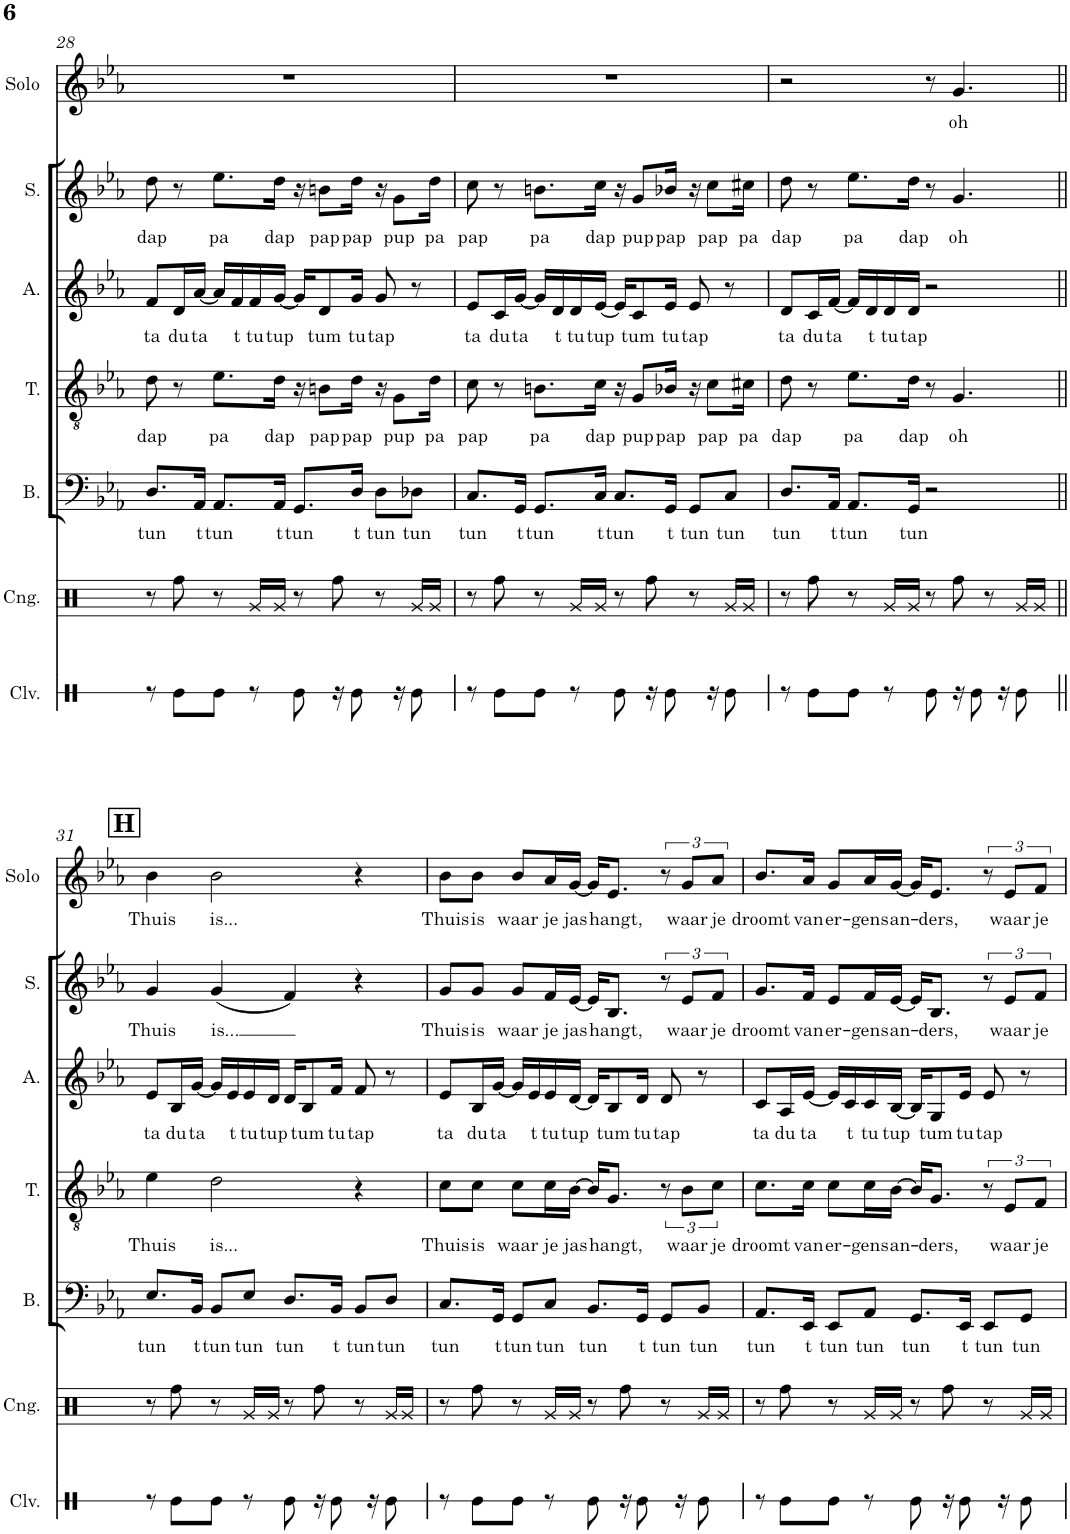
**kern	**kern	**kern	**text	**kern	**text	**kern	**text	**kern	**text	**kern	**text
*part7	*part6	*part5	*part5	*part4	*part4	*part3	*part3	*part2	*part2	*part1	*part1
*staff7	*staff6	*staff5	*staff5	*staff4	*staff4	*staff3	*staff3	*staff2	*staff2	*staff1	*staff1
*I"Claves	*I"Conga	*I"Bas	*	*I"Tenor	*	*I"Alt	*	*I"Sopraan	*	*I"Solo	*
*I'Clv.	*I'Cng.	*I'B.	*	*I'T.	*	*I'A.	*	*I'S.	*	*I'Solo	*
!!LO:PB:g=z
*clefX	*clefX	*clefF4	*	*clefGv2	*	*clefG2	*	*clefG2	*	*clefG2	*
*k[]	*k[]	*k[b-e-a-]	*	*k[b-e-a-]	*	*k[b-e-a-]	*	*k[b-e-a-]	*	*k[b-e-a-]	*
*M4/4	*M4/4	*M4/4	*	*M4/4	*	*M4/4	*	*M4/4	*	*M4/4	*
=28	=28	=28	=28	=28	=28	=28	=28	=28	=28	=28	=28
!	!	!	!LO:LY:b	!	!LO:LY:b	!	!LO:LY:b	!	!LO:LY:b	!	!
8r	8r	8.D/L	tun	8d\	dap	8f/L	ta	8dd\	dap	1r	.
!	!	!	!	!	!	!	!LO:LY:b	!	!	!	!
8Re\L	8Rff\	.	.	8r	.	16d/L	du	8r	.	.	.
!	!	!	!LO:LY:b	!	!	!	!LO:LY:b	!	!	!	!
.	.	16AA-/Jk	t	.	.	[16a-/JJ	ta	.	.	.	.
!	!	!	!LO:LY:b	!	!LO:LY:b	!	!	!	!LO:LY:b	!	!
8Re\J	8r	8.AA-/L	tun	8.e-\L	pa	16a-/LL]	.	8.ee-\L	pa	.	.
!	!	!	!	!	!	!	!LO:LY:b	!	!	!	!
.	.	.	.	.	.	16f/	t	.	.	.	.
!	!	!	!	!	!	!	!LO:LY:b	!	!	!	!
8r	16Rg/LL	.	.	.	.	16f/	tu	.	.	.	.
!	!	!	!LO:LY:b	!	!LO:LY:b	!	!LO:LY:b	!	!LO:LY:b	!	!
.	16Rg/JJ	16AA-/Jk	t	16d\Jk	dap	[16g/JJ	tup	16dd\Jk	dap	.	.
!	!	!	!LO:LY:b	!	!	!	!	!	!	!	!
8Re\	8r	8.GG/L	tun	16r	.	16g/KL]	.	16r	.	.	.
!	!	!	!	!	!LO:LY:b	!	!LO:LY:b	!	!LO:LY:b	!	!
.	.	.	.	8Bn\L	pap	8d/	tum	8bn\L	pap	.	.
16r	8Rff\	.	.	.	.	.	.	.	.	.	.
!	!	!	!LO:LY:b	!	!LO:LY:b	!	!LO:LY:b	!	!LO:LY:b	!	!
8Re\	.	16D/Jk	t	16d\Jk	pap	16g/Jk	tu	16dd\Jk	pap	.	.
!	!	!	!LO:LY:b	!	!	!	!LO:LY:b	!	!	!	!
.	8r	8D\L	tun	16r	.	8g/	tap	16r	.	.	.
!	!	!	!	!	!LO:LY:b	!	!	!	!LO:LY:b	!	!
16r	.	.	.	8G\L	pup	.	.	8g\L	pup	.	.
!	!	!	!LO:LY:b	!	!	!	!	!	!	!	!
8Re\	16Rg/LL	8D-X\J	tun	.	.	8r	.	.	.	.	.
!	!	!	!	!	!LO:LY:b	!	!	!	!LO:LY:b	!	!
.	16Rg/JJ	.	.	16d\Jk	pa	.	.	16dd\Jk	pa	.	.
=29	=29	=29	=29	=29	=29	=29	=29	=29	=29	=29	=29
!	!	!	!LO:LY:b	!	!LO:LY:b	!	!LO:LY:b	!	!LO:LY:b	!	!
8r	8r	8.C/L	tun	8c\	pap	8e-/L	ta	8cc\	pap	1r	.
!	!	!	!	!	!	!	!LO:LY:b	!	!	!	!
8Re\L	8Rff\	.	.	8r	.	16c/L	du	8r	.	.	.
!	!	!	!LO:LY:b	!	!	!	!LO:LY:b	!	!	!	!
.	.	16GG/Jk	t	.	.	[16g/JJ	ta	.	.	.	.
!	!	!	!LO:LY:b	!	!LO:LY:b	!	!	!	!LO:LY:b	!	!
8Re\J	8r	8.GG/L	tun	8.Bn\L	pa	16g/LL]	.	8.bn\L	pa	.	.
!	!	!	!	!	!	!	!LO:LY:b	!	!	!	!
.	.	.	.	.	.	16d/	t	.	.	.	.
!	!	!	!	!	!	!	!LO:LY:b	!	!	!	!
8r	16Rg/LL	.	.	.	.	16d/	tu	.	.	.	.
!	!	!	!LO:LY:b	!	!LO:LY:b	!	!LO:LY:b	!	!LO:LY:b	!	!
.	16Rg/JJ	16C/Jk	t	16c\Jk	dap	[16e-/JJ	tup	16cc\Jk	dap	.	.
!	!	!	!LO:LY:b	!	!	!	!	!	!	!	!
8Re\	8r	8.C/L	tun	16r	.	16e-/KL]	.	16r	.	.	.
!	!	!	!	!	!LO:LY:b	!	!LO:LY:b	!	!LO:LY:b	!	!
.	.	.	.	8G/L	pup	8c/	tum	8g/L	pup	.	.
16r	8Rff\	.	.	.	.	.	.	.	.	.	.
!	!	!	!LO:LY:b	!	!LO:LY:b	!	!LO:LY:b	!	!LO:LY:b	!	!
8Re\	.	16GG/Jk	t	16B-X/Jk	pap	16e-/Jk	tu	16b-X/Jk	pap	.	.
!	!	!	!LO:LY:b	!	!	!	!LO:LY:b	!	!	!	!
.	8r	8GG/L	tun	16r	.	8e-/	tap	16r	.	.	.
!	!	!	!	!	!LO:LY:b	!	!	!	!LO:LY:b	!	!
16r	.	.	.	8c\L	pap	.	.	8cc\L	pap	.	.
!	!	!	!LO:LY:b	!	!	!	!	!	!	!	!
8Re\	16Rg/LL	8C/J	tun	.	.	8r	.	.	.	.	.
!	!	!	!	!	!LO:LY:b	!	!	!	!LO:LY:b	!	!
.	16Rg/JJ	.	.	16c#X\Jk	pa	.	.	16cc#X\Jk	pa	.	.
=30	=30	=30	=30	=30	=30	=30	=30	=30	=30	=30	=30
!	!	!	!LO:LY:b	!	!LO:LY:b	!	!LO:LY:b	!	!LO:LY:b	!	!
8r	8r	8.D/L	tun	8d\	dap	8d/L	ta	8dd\	dap	2r	.
!	!	!	!	!	!	!	!LO:LY:b	!	!	!	!
8Re\L	8Rff\	.	.	8r	.	16c/L	du	8r	.	.	.
!	!	!	!LO:LY:b	!	!	!	!LO:LY:b	!	!	!	!
.	.	16AA-/Jk	t	.	.	[16f/JJ	ta	.	.	.	.
!	!	!	!LO:LY:b	!	!LO:LY:b	!	!	!	!LO:LY:b	!	!
8Re\J	8r	8.AA-/L	tun	8.e-\L	pa	16f/LL]	.	8.ee-\L	pa	.	.
!	!	!	!	!	!	!	!LO:LY:b	!	!	!	!
.	.	.	.	.	.	16d/	t	.	.	.	.
!	!	!	!	!	!	!	!LO:LY:b	!	!	!	!
8r	16Rg/LL	.	.	.	.	16d/	tu	.	.	.	.
!	!	!	!LO:LY:b	!	!LO:LY:b	!	!LO:LY:b	!	!LO:LY:b	!	!
.	16Rg/JJ	16GG/Jk	tun	16d\Jk	dap	16d/JJ	tap	16dd\Jk	dap	.	.
8Re\	8r	2r	.	8r	.	2r	.	8r	.	8r	.
!	!	!	!	!	!LO:LY:b	!	!	!	!LO:LY:b	!	!LO:LY:b
16r	8Rff\	.	.	4.G/	oh	.	.	4.g/	oh	4.g/	oh
8Re\	.	.	.	.	.	.	.	.	.	.	.
.	8r	.	.	.	.	.	.	.	.	.	.
16r	.	.	.	.	.	.	.	.	.	.	.
8Re\	16Rg/LL	.	.	.	.	.	.	.	.	.	.
.	16Rg/JJ	.	.	.	.	.	.	.	.	.	.
!!LO:LB:g=z
!!LO:REH:place=s1:a:B:cj:fs=14:t=H
=31||	=31||	=31||	=31||	=31||	=31||	=31||	=31||	=31||	=31||	=31||	=31||
!	!	!	!LO:LY:b	!	!LO:LY:b	!	!LO:LY:b	!	!LO:LY:b	!	!LO:LY:b
8r	8r	8.E-/L	tun	4e-\	Thuis	8e-/L	ta	4g/	Thuis	4b-\	Thuis
!	!	!	!	!	!	!	!LO:LY:b	!	!	!	!
8Re\L	8Rff\	.	.	.	.	16B-/L	du	.	.	.	.
!	!	!	!LO:LY:b	!	!	!	!LO:LY:b	!	!	!	!
.	.	16BB-/Jk	t	.	.	[16g/JJ	ta	.	.	.	.
!	!	!	!LO:LY:b	!	!LO:LY:b	!	!	!	!LO:LY:b	!	!LO:LY:b
8Re\J	8r	8BB-/L	tun	2d\	is...	16g/LL]	.	(4g/	is...	2b-\	is...
!	!	!	!	!	!	!	!LO:LY:b	!	!	!	!
.	.	.	.	.	.	16e-/	t	.	.	.	.
!	!	!	!LO:LY:b	!	!	!	!LO:LY:b	!	!	!	!
8r	16Rg/LL	8E-/J	tun	.	.	16e-/	tu	.	.	.	.
!	!	!	!	!	!	!	!LO:LY:b	!	!	!	!
.	16Rg/JJ	.	.	.	.	16d/JJ	tup	.	.	.	.
!	!	!	!LO:LY:b	!	!	!	!	!	!	!	!
8Re\	8r	8.D/L	tun	.	.	16d/KL	.	4f/)	.	.	.
!	!	!	!	!	!	!	!LO:LY:b	!	!	!	!
.	.	.	.	.	.	8B-/	tum	.	.	.	.
16r	8Rff\	.	.	.	.	.	.	.	.	.	.
!	!	!	!LO:LY:b	!	!	!	!LO:LY:b	!	!	!	!
8Re\	.	16BB-/Jk	t	.	.	16f/Jk	tu	.	.	.	.
!	!	!	!LO:LY:b	!	!	!	!LO:LY:b	!	!	!	!
.	8r	8BB-/L	tun	4r	.	8f/	tap	4r	.	4r	.
16r	.	.	.	.	.	.	.	.	.	.	.
!	!	!	!LO:LY:b	!	!	!	!	!	!	!	!
8Re\	16Rg/LL	8D/J	tun	.	.	8r	.	.	.	.	.
.	16Rg/JJ	.	.	.	.	.	.	.	.	.	.
=32	=32	=32	=32	=32	=32	=32	=32	=32	=32	=32	=32
!	!	!	!LO:LY:b	!	!LO:LY:b	!	!LO:LY:b	!	!LO:LY:b	!	!LO:LY:b
8r	8r	8.C/L	tun	8c\L	Thuis	8e-/L	ta	8g/L	Thuis	8b-\L	Thuis
!	!	!	!	!	!LO:LY:b	!	!LO:LY:b	!	!LO:LY:b	!	!LO:LY:b
8Re\L	8Rff\	.	.	8c\J	is	16B-/L	du	8g/J	is	8b-\J	is
!	!	!	!LO:LY:b	!	!	!	!LO:LY:b	!	!	!	!
.	.	16GG/Jk	t	.	.	[16g/JJ	ta	.	.	.	.
!	!	!	!LO:LY:b	!	!LO:LY:b	!	!	!	!LO:LY:b	!	!LO:LY:b
8Re\J	8r	8GG/L	tun	8c\L	waar	16g/LL]	.	8g/L	waar	8b-/L	waar
!	!	!	!	!	!	!	!LO:LY:b	!	!	!	!
.	.	.	.	.	.	16e-/	t	.	.	.	.
!	!	!	!LO:LY:b	!	!LO:LY:b	!	!LO:LY:b	!	!LO:LY:b	!	!LO:LY:b
8r	16Rg/LL	8C/J	tun	16c\L	je	16e-/	tu	16f/L	je	16a-/L	je
!	!	!	!	!	!LO:LY:b	!	!LO:LY:b	!	!LO:LY:b	!	!LO:LY:b
.	16Rg/JJ	.	.	[16B-\JJ	jas	[16d/JJ	tup	[16e-/JJ	jas	[16g/JJ	jas
!	!	!	!LO:LY:b	!	!	!	!	!	!	!	!
8Re\	8r	8.BB-/L	tun	16B-/KL]	.	16d/KL]	.	16e-/KL]	.	16g/KL]	.
!	!	!	!	!	!LO:LY:b	!	!LO:LY:b	!	!LO:LY:b	!	!LO:LY:b
.	.	.	.	8.G/J	hangt,	8B-/	tum	8.B-/J	hangt,	8.e-/J	hangt,
16r	8Rff\	.	.	.	.	.	.	.	.	.	.
!	!	!	!LO:LY:b	!	!	!	!LO:LY:b	!	!	!	!
8Re\	.	16GG/Jk	t	.	.	16d/Jk	tu	.	.	.	.
!	!	!	!LO:LY:b	!	!	!	!LO:LY:b	!	!	!	!
.	8r	8GG/L	tun	12r	.	8d/	tap	12r	.	12r	.
16r	.	.	.	.	.	.	.	.	.	.	.
!	!	!	!	!	!LO:LY:b	!	!	!	!LO:LY:b	!	!LO:LY:b
.	.	.	.	12B-\L	waar	.	.	12e-/L	waar	12g/L	waar
!	!	!	!LO:LY:b	!	!	!	!	!	!	!	!
8Re\	16Rg/LL	8BB-/J	tun	.	.	8r	.	.	.	.	.
!	!	!	!	!	!LO:LY:b	!	!	!	!LO:LY:b	!	!LO:LY:b
.	.	.	.	12c\J	je	.	.	12f/J	je	12a-/J	je
.	16Rg/JJ	.	.	.	.	.	.	.	.	.	.
=33	=33	=33	=33	=33	=33	=33	=33	=33	=33	=33	=33
!	!	!	!LO:LY:b	!	!LO:LY:b	!	!LO:LY:b	!	!LO:LY:b	!	!LO:LY:b
8r	8r	8.AA-/L	tun	8.c\L	droomt	8c/L	ta	8.g/L	droomt	8.b-/L	droomt
!	!	!	!	!	!	!	!LO:LY:b	!	!	!	!
8Re\L	8Rff\	.	.	.	.	16A-/L	du	.	.	.	.
!	!	!	!LO:LY:b	!	!LO:LY:b	!	!LO:LY:b	!	!LO:LY:b	!	!LO:LY:b
.	.	16EE-/Jk	t	16c\Jk	van	[16e-/JJ	ta	16f/Jk	van	16a-/Jk	van
!	!	!	!LO:LY:b	!	!LO:LY:b	!	!	!	!LO:LY:b	!	!LO:LY:b
8Re\J	8r	8EE-/L	tun	8c\L	er-	16e-/LL]	.	8e-/L	er-	8g/L	er-
!	!	!	!	!	!	!	!LO:LY:b	!	!	!	!
.	.	.	.	.	.	16c/	t	.	.	.	.
!	!	!	!LO:LY:b	!	!LO:LY:b	!	!LO:LY:b	!	!LO:LY:b	!	!LO:LY:b
8r	16Rg/LL	8AA-/J	tun	16c\L	-gens	16c/	tu	16f/L	-gens	16a-/L	-gens
!	!	!	!	!	!LO:LY:b	!	!LO:LY:b	!	!LO:LY:b	!	!LO:LY:b
.	16Rg/JJ	.	.	[16B-\JJ	an-	[16B-/JJ	tup	[16e-/JJ	an-	[16g/JJ	an-
!	!	!	!LO:LY:b	!	!	!	!	!	!	!	!
8Re\	8r	8.GG/L	tun	16B-/KL]	.	16B-/KL]	.	16e-/KL]	.	16g/KL]	.
!	!	!	!	!	!LO:LY:b	!	!LO:LY:b	!	!LO:LY:b	!	!LO:LY:b
.	.	.	.	8.G/J	-ders,	8G/	tum	8.B-/J	-ders,	8.e-/J	-ders,
16r	8Rff\	.	.	.	.	.	.	.	.	.	.
!	!	!	!LO:LY:b	!	!	!	!LO:LY:b	!	!	!	!
8Re\	.	16EE-/Jk	t	.	.	16e-/Jk	tu	.	.	.	.
!	!	!	!LO:LY:b	!	!	!	!LO:LY:b	!	!	!	!
.	8r	8EE-/L	tun	12r	.	8e-/	tap	12r	.	12r	.
16r	.	.	.	.	.	.	.	.	.	.	.
!	!	!	!	!	!LO:LY:b	!	!	!	!LO:LY:b	!	!LO:LY:b
.	.	.	.	12E-/L	waar	.	.	12e-/L	waar	12e-/L	waar
!	!	!	!LO:LY:b	!	!	!	!	!	!	!	!
8Re\	16Rg/LL	8GG/J	tun	.	.	8r	.	.	.	.	.
!	!	!	!	!	!LO:LY:b	!	!	!	!LO:LY:b	!	!LO:LY:b
.	.	.	.	12F/J	je	.	.	12f/J	je	12f/J	je
.	16Rg/JJ	.	.	.	.	.	.	.	.	.	.
=	=	=	=	=	=	=	=	=	=	=	=
*-	*-	*-	*-	*-	*-	*-	*-	*-	*-	*-	*-
